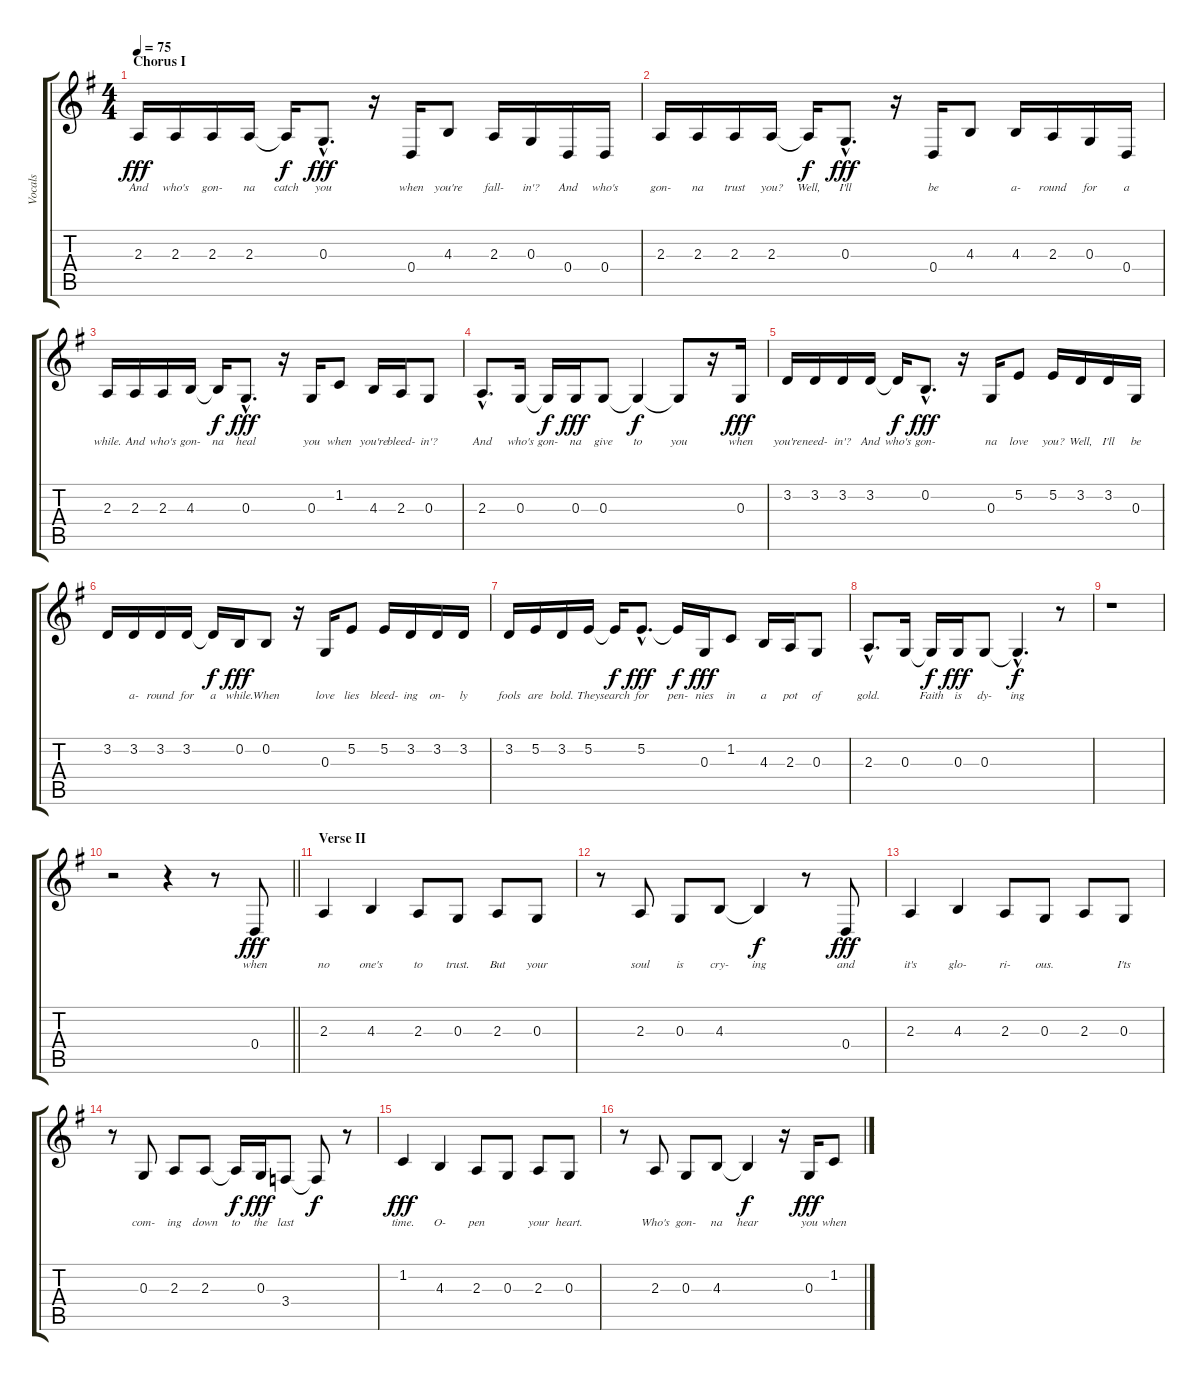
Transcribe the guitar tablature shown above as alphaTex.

\track ("Vocals" "Vocals") {instrument lead6voice}
\staff {score tabs}
\tuning (E4 B3 G3 D3 A2 E2) {hide}
\ts (4 4)
\section ("" "Chorus I")
\tempo 75
\clef g2
\ks g
2.3.16{lyrics (0 "And") lyrics (1 "") lyrics (2 "") lyrics (3 "") lyrics (4 "") dy fff} 2.3.16{lyrics (0 "who's") lyrics (1 "") lyrics (2 "") lyrics (3 "") lyrics (4 "")} 2.3.16{lyrics (0 "gon-") lyrics (1 "") lyrics (2 "") lyrics (3 "") lyrics (4 "")} 2.3.16{lyrics (0 "na") lyrics (1 "") lyrics (2 "") lyrics (3 "") lyrics (4 "")} 2.3{t}.16{lyrics (0 "catch") lyrics (1 "") lyrics (2 "") lyrics (3 "") lyrics (4 "") dy f} 0.3{hac}.8{d lyrics (0 "you") lyrics (1 "") lyrics (2 "") lyrics (3 "") lyrics (4 "") dy fff} r.16 0.4.16{lyrics (0 "when") lyrics (1 "") lyrics (2 "") lyrics (3 "") lyrics (4 "")} 4.3.8{lyrics (0 "you're") lyrics (1 "") lyrics (2 "") lyrics (3 "") lyrics (4 "")} 2.3.16{lyrics (0 "fall-") lyrics (1 "") lyrics (2 "") lyrics (3 "") lyrics (4 "")} 0.3.16{lyrics (0 "in'?") lyrics (1 "") lyrics (2 "") lyrics (3 "") lyrics (4 "")} 0.4.16{lyrics (0 "And") lyrics (1 "") lyrics (2 "") lyrics (3 "") lyrics (4 "")} 0.4.16{lyrics (0 "who's") lyrics (1 "") lyrics (2 "") lyrics (3 "") lyrics (4 "")} |
2.3.16{lyrics (0 "gon-") lyrics (1 "") lyrics (2 "") lyrics (3 "") lyrics (4 "")} 2.3.16{lyrics (0 "na") lyrics (1 "") lyrics (2 "") lyrics (3 "") lyrics (4 "")} 2.3.16{lyrics (0 "trust") lyrics (1 "") lyrics (2 "") lyrics (3 "") lyrics (4 "")} 2.3.16{lyrics (0 "you?") lyrics (1 "") lyrics (2 "") lyrics (3 "") lyrics (4 "")} 2.3{t}.16{lyrics (0 "Well,") lyrics (1 "") lyrics (2 "") lyrics (3 "") lyrics (4 "") dy f} 0.3{hac}.8{d lyrics (0 "I'll") lyrics (1 "") lyrics (2 "") lyrics (3 "") lyrics (4 "") dy fff} r.16 0.4.16{lyrics (0 "be") lyrics (1 "") lyrics (2 "") lyrics (3 "") lyrics (4 "")} 4.3.8{lyrics (0 "") lyrics (1 "") lyrics (2 "") lyrics (3 "") lyrics (4 "")} 4.3.16{lyrics (0 "a-") lyrics (1 "") lyrics (2 "") lyrics (3 "") lyrics (4 "")} 2.3.16{lyrics (0 "round") lyrics (1 "") lyrics (2 "") lyrics (3 "") lyrics (4 "")} 0.3.16{lyrics (0 "for") lyrics (1 "") lyrics (2 "") lyrics (3 "") lyrics (4 "")} 0.4.16{lyrics (0 "a") lyrics (1 "") lyrics (2 "") lyrics (3 "") lyrics (4 "")} |
2.3.16{lyrics (0 "while.") lyrics (1 "") lyrics (2 "") lyrics (3 "") lyrics (4 "")} 2.3.16{lyrics (0 "And") lyrics (1 "") lyrics (2 "") lyrics (3 "") lyrics (4 "")} 2.3.16{lyrics (0 "who's") lyrics (1 "") lyrics (2 "") lyrics (3 "") lyrics (4 "")} 4.3.16{lyrics (0 "gon-") lyrics (1 "") lyrics (2 "") lyrics (3 "") lyrics (4 "")} 4.3{t}.16{lyrics (0 "na") lyrics (1 "") lyrics (2 "") lyrics (3 "") lyrics (4 "") dy f} 0.3{hac}.8{d lyrics (0 "heal") lyrics (1 "") lyrics (2 "") lyrics (3 "") lyrics (4 "") dy fff} r.16 0.3.16{lyrics (0 "you") lyrics (1 "") lyrics (2 "") lyrics (3 "") lyrics (4 "")} 1.2.8{lyrics (0 "when") lyrics (1 "") lyrics (2 "") lyrics (3 "") lyrics (4 "")} 4.3.16{lyrics (0 "you're") lyrics (1 "") lyrics (2 "") lyrics (3 "") lyrics (4 "")} 2.3.16{lyrics (0 "bleed-") lyrics (1 "") lyrics (2 "") lyrics (3 "") lyrics (4 "")} 0.3.8{lyrics (0 "in'?") lyrics (1 "") lyrics (2 "") lyrics (3 "") lyrics (4 "")} |
2.3{hac}.8{d lyrics (0 "And") lyrics (1 "") lyrics (2 "") lyrics (3 "") lyrics (4 "")} 0.3.16{lyrics (0 "who's") lyrics (1 "") lyrics (2 "") lyrics (3 "") lyrics (4 "")} 0.3{t}.16{lyrics (0 "gon-") lyrics (1 "") lyrics (2 "") lyrics (3 "") lyrics (4 "") dy f} 0.3.16{lyrics (0 "na") lyrics (1 "") lyrics (2 "") lyrics (3 "") lyrics (4 "") dy fff} 0.3.8{lyrics (0 "give") lyrics (1 "") lyrics (2 "") lyrics (3 "") lyrics (4 "")} 0.3{t}.4{lyrics (0 "to") lyrics (1 "") lyrics (2 "") lyrics (3 "") lyrics (4 "") dy f} 0.3{t}.8{lyrics (0 "you") lyrics (1 "") lyrics (2 "") lyrics (3 "") lyrics (4 "")} r.16 0.3.16{lyrics (0 "when") lyrics (1 "") lyrics (2 "") lyrics (3 "") lyrics (4 "") dy fff} |
3.2.16{lyrics (0 "you're") lyrics (1 "") lyrics (2 "") lyrics (3 "") lyrics (4 "")} 3.2.16{lyrics (0 "need-") lyrics (1 "") lyrics (2 "") lyrics (3 "") lyrics (4 "")} 3.2.16{lyrics (0 "in'?") lyrics (1 "") lyrics (2 "") lyrics (3 "") lyrics (4 "")} 3.2.16{lyrics (0 "And") lyrics (1 "") lyrics (2 "") lyrics (3 "") lyrics (4 "")} 3.2{t}.16{lyrics (0 "who's") lyrics (1 "") lyrics (2 "") lyrics (3 "") lyrics (4 "") dy f} 0.2{hac}.8{d lyrics (0 "gon-") lyrics (1 "") lyrics (2 "") lyrics (3 "") lyrics (4 "") dy fff} r.16 0.3.16{lyrics (0 "na") lyrics (1 "") lyrics (2 "") lyrics (3 "") lyrics (4 "")} 5.2.8{lyrics (0 "love") lyrics (1 "") lyrics (2 "") lyrics (3 "") lyrics (4 "")} 5.2.16{lyrics (0 "you?") lyrics (1 "") lyrics (2 "") lyrics (3 "") lyrics (4 "")} 3.2.16{lyrics (0 "Well,") lyrics (1 "") lyrics (2 "") lyrics (3 "") lyrics (4 "")} 3.2.16{lyrics (0 "I'll") lyrics (1 "") lyrics (2 "") lyrics (3 "") lyrics (4 "")} 0.3.16{lyrics (0 "be") lyrics (1 "") lyrics (2 "") lyrics (3 "") lyrics (4 "")} |
3.2.16{lyrics (0 "") lyrics (1 "") lyrics (2 "") lyrics (3 "") lyrics (4 "")} 3.2.16{lyrics (0 "a-") lyrics (1 "") lyrics (2 "") lyrics (3 "") lyrics (4 "")} 3.2.16{lyrics (0 "round") lyrics (1 "") lyrics (2 "") lyrics (3 "") lyrics (4 "")} 3.2.16{lyrics (0 "for") lyrics (1 "") lyrics (2 "") lyrics (3 "") lyrics (4 "")} 3.2{t}.16{lyrics (0 "a") lyrics (1 "") lyrics (2 "") lyrics (3 "") lyrics (4 "") dy f} 0.2.16{lyrics (0 "while.") lyrics (1 "") lyrics (2 "") lyrics (3 "") lyrics (4 "") dy fff} 0.2.8{lyrics (0 "When") lyrics (1 "") lyrics (2 "") lyrics (3 "") lyrics (4 "")} r.16 0.3.16{lyrics (0 "love") lyrics (1 "") lyrics (2 "") lyrics (3 "") lyrics (4 "")} 5.2.8{lyrics (0 "lies") lyrics (1 "") lyrics (2 "") lyrics (3 "") lyrics (4 "")} 5.2.16{lyrics (0 "bleed-") lyrics (1 "") lyrics (2 "") lyrics (3 "") lyrics (4 "")} 3.2.16{lyrics (0 "ing") lyrics (1 "") lyrics (2 "") lyrics (3 "") lyrics (4 "")} 3.2.16{lyrics (0 "on-") lyrics (1 "") lyrics (2 "") lyrics (3 "") lyrics (4 "")} 3.2.16{lyrics (0 "ly") lyrics (1 "") lyrics (2 "") lyrics (3 "") lyrics (4 "")} |
3.2.16{lyrics (0 "fools") lyrics (1 "") lyrics (2 "") lyrics (3 "") lyrics (4 "")} 5.2.16{lyrics (0 "are") lyrics (1 "") lyrics (2 "") lyrics (3 "") lyrics (4 "")} 3.2.16{lyrics (0 "bold.") lyrics (1 "") lyrics (2 "") lyrics (3 "") lyrics (4 "")} 5.2.16{lyrics (0 "They") lyrics (1 "") lyrics (2 "") lyrics (3 "") lyrics (4 "")} 5.2{t}.16{lyrics (0 "search") lyrics (1 "") lyrics (2 "") lyrics (3 "") lyrics (4 "") dy f} 5.2{hac}.8{d lyrics (0 "for") lyrics (1 "") lyrics (2 "") lyrics (3 "") lyrics (4 "") dy fff} 5.2{t}.16{lyrics (0 "pen-") lyrics (1 "") lyrics (2 "") lyrics (3 "") lyrics (4 "") dy f} 0.3.16{lyrics (0 "nies") lyrics (1 "") lyrics (2 "") lyrics (3 "") lyrics (4 "") dy fff} 1.2.8{lyrics (0 "in") lyrics (1 "") lyrics (2 "") lyrics (3 "") lyrics (4 "")} 4.3.16{lyrics (0 "a") lyrics (1 "") lyrics (2 "") lyrics (3 "") lyrics (4 "")} 2.3.16{lyrics (0 "pot") lyrics (1 "") lyrics (2 "") lyrics (3 "") lyrics (4 "")} 0.3.8{lyrics (0 "of") lyrics (1 "") lyrics (2 "") lyrics (3 "") lyrics (4 "")} |
2.3{hac}.8{d lyrics (0 "gold.") lyrics (1 "") lyrics (2 "") lyrics (3 "") lyrics (4 "")} 0.3.16{lyrics (0 "") lyrics (1 "") lyrics (2 "") lyrics (3 "") lyrics (4 "")} 0.3{t}.16{lyrics (0 "Faith") lyrics (1 "") lyrics (2 "") lyrics (3 "") lyrics (4 "") dy f} 0.3.16{lyrics (0 "is") lyrics (1 "") lyrics (2 "") lyrics (3 "") lyrics (4 "") dy fff} 0.3.8{lyrics (0 "dy-") lyrics (1 "") lyrics (2 "") lyrics (3 "") lyrics (4 "")} 0.3{hac t}.4{d lyrics (0 "ing") lyrics (1 "") lyrics (2 "") lyrics (3 "") lyrics (4 "") dy f} r.8 |
r.1 |
\barLineRight lightlight
r.2 r.4 r.8 0.4.8{lyrics (0 "when") lyrics (1 "") lyrics (2 "") lyrics (3 "") lyrics (4 "") dy fff} |
\section ("" "Verse II")
2.3.4{lyrics (0 "no") lyrics (1 "") lyrics (2 "") lyrics (3 "") lyrics (4 "")} 4.3.4{lyrics (0 "one's") lyrics (1 "") lyrics (2 "") lyrics (3 "") lyrics (4 "")} 2.3.8{lyrics (0 "to") lyrics (1 "") lyrics (2 "") lyrics (3 "") lyrics (4 "")} 0.3.8{lyrics (0 "trust.") lyrics (1 "") lyrics (2 "") lyrics (3 "") lyrics (4 "")} 2.3.8{lyrics (0 "But") lyrics (1 "") lyrics (2 "") lyrics (3 "") lyrics (4 "")} 0.3.8{lyrics (0 "your") lyrics (1 "") lyrics (2 "") lyrics (3 "") lyrics (4 "")} |
r.8 2.3.8{lyrics (0 "soul") lyrics (1 "") lyrics (2 "") lyrics (3 "") lyrics (4 "")} 0.3.8{lyrics (0 "is") lyrics (1 "") lyrics (2 "") lyrics (3 "") lyrics (4 "")} 4.3.8{lyrics (0 "cry-") lyrics (1 "") lyrics (2 "") lyrics (3 "") lyrics (4 "")} 4.3{t}.4{lyrics (0 "ing") lyrics (1 "") lyrics (2 "") lyrics (3 "") lyrics (4 "") dy f} r.8 0.4.8{lyrics (0 "and") lyrics (1 "") lyrics (2 "") lyrics (3 "") lyrics (4 "") dy fff} |
2.3.4{lyrics (0 "it's") lyrics (1 "") lyrics (2 "") lyrics (3 "") lyrics (4 "")} 4.3.4{lyrics (0 "glo-") lyrics (1 "") lyrics (2 "") lyrics (3 "") lyrics (4 "")} 2.3.8{lyrics (0 "ri-") lyrics (1 "") lyrics (2 "") lyrics (3 "") lyrics (4 "")} 0.3.8{lyrics (0 "ous.") lyrics (1 "") lyrics (2 "") lyrics (3 "") lyrics (4 "")} 2.3.8{lyrics (0 "") lyrics (1 "") lyrics (2 "") lyrics (3 "") lyrics (4 "")} 0.3.8{lyrics (0 "I'ts") lyrics (1 "") lyrics (2 "") lyrics (3 "") lyrics (4 "")} |
r.8 0.3.8{lyrics (0 "com-") lyrics (1 "") lyrics (2 "") lyrics (3 "") lyrics (4 "")} 2.3.8{lyrics (0 "ing") lyrics (1 "") lyrics (2 "") lyrics (3 "") lyrics (4 "")} 2.3.8{lyrics (0 "down") lyrics (1 "") lyrics (2 "") lyrics (3 "") lyrics (4 "")} 2.3{t}.16{lyrics (0 "to") lyrics (1 "") lyrics (2 "") lyrics (3 "") lyrics (4 "") dy f} 0.3.16{lyrics (0 "the") lyrics (1 "") lyrics (2 "") lyrics (3 "") lyrics (4 "") dy fff} 3.4.8{lyrics (0 "last") lyrics (1 "") lyrics (2 "") lyrics (3 "") lyrics (4 "")} 3.4{t}.8{lyrics (0 "") lyrics (1 "") lyrics (2 "") lyrics (3 "") lyrics (4 "") dy f} r.8 |
1.2.4{lyrics (0 "time.") lyrics (1 "") lyrics (2 "") lyrics (3 "") lyrics (4 "") dy fff} 4.3.4{lyrics (0 "O-") lyrics (1 "") lyrics (2 "") lyrics (3 "") lyrics (4 "")} 2.3.8{lyrics (0 "pen") lyrics (1 "") lyrics (2 "") lyrics (3 "") lyrics (4 "")} 0.3.8{lyrics (0 "") lyrics (1 "") lyrics (2 "") lyrics (3 "") lyrics (4 "")} 2.3.8{lyrics (0 "your") lyrics (1 "") lyrics (2 "") lyrics (3 "") lyrics (4 "")} 0.3.8{lyrics (0 "heart.") lyrics (1 "") lyrics (2 "") lyrics (3 "") lyrics (4 "")} |
r.8 2.3.8{lyrics (0 "Who's") lyrics (1 "") lyrics (2 "") lyrics (3 "") lyrics (4 "")} 0.3.8{lyrics (0 "gon-") lyrics (1 "") lyrics (2 "") lyrics (3 "") lyrics (4 "")} 4.3.8{lyrics (0 "na") lyrics (1 "") lyrics (2 "") lyrics (3 "") lyrics (4 "")} 4.3{t}.4{lyrics (0 "hear") lyrics (1 "") lyrics (2 "") lyrics (3 "") lyrics (4 "") dy f} r.16 0.3.16{lyrics (0 "you") lyrics (1 "") lyrics (2 "") lyrics (3 "") lyrics (4 "") dy fff} 1.2.8{lyrics (0 "when") lyrics (1 "") lyrics (2 "") lyrics (3 "") lyrics (4 "")}
